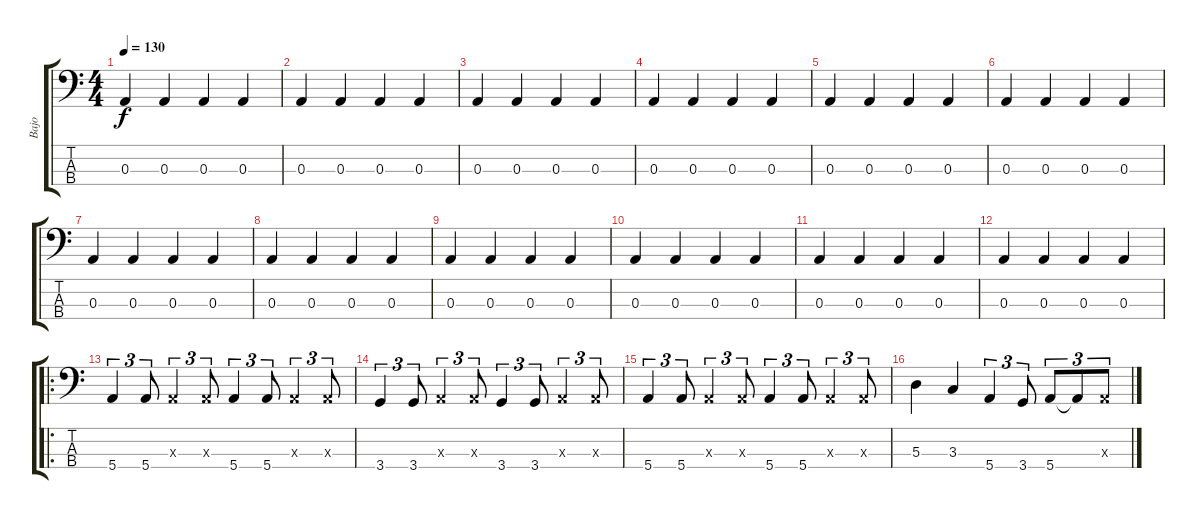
\track ("Bajo" "Bajo") {instrument electricbassfinger}
\staff {score tabs}
\tuning (G2 D2 A1 E1) {hide}
\ts (4 4)
\tempo 130
\tempo 135
\tempo 130
\clef f4
\ks c
0.3.4{dy f volume 0 instrument electricbassfinger} 0.3.4{volume 16} 0.3.4 0.3.4 |
0.3.4 0.3.4 0.3.4 0.3.4 |
0.3.4 0.3.4 0.3.4 0.3.4 |
0.3.4 0.3.4 0.3.4 0.3.4 |
0.3.4 0.3.4 0.3.4 0.3.4 |
0.3.4 0.3.4 0.3.4 0.3.4 |
0.3.4 0.3.4 0.3.4 0.3.4 |
0.3.4 0.3.4 0.3.4 0.3.4 |
0.3.4 0.3.4 0.3.4 0.3.4 |
0.3.4 0.3.4 0.3.4 0.3.4 |
0.3.4 0.3.4 0.3.4 0.3.4 |
0.3.4 0.3.4 0.3.4 0.3.4 |
\ro
5.4.4{tu (3 2)} 5.4.8{tu (3 2)} 0.3{x}.4{tu (3 2)} 0.3{x}.8{tu (3 2)} 5.4.4{tu (3 2)} 5.4.8{tu (3 2)} 0.3{x}.4{tu (3 2)} 0.3{x}.8{tu (3 2)} |
3.4.4{tu (3 2)} 3.4.8{tu (3 2)} 0.3{x}.4{tu (3 2)} 0.3{x}.8{tu (3 2)} 3.4.4{tu (3 2)} 3.4.8{tu (3 2)} 0.3{x}.4{tu (3 2)} 0.3{x}.8{tu (3 2)} |
5.4.4{tu (3 2)} 5.4.8{tu (3 2)} 0.3{x}.4{tu (3 2)} 0.3{x}.8{tu (3 2)} 5.4.4{tu (3 2)} 5.4.8{tu (3 2)} 0.3{x}.4{tu (3 2)} 0.3{x}.8{tu (3 2)} |
5.3.4 3.3.4 5.4.4{tu (3 2)} 3.4.8{tu (3 2)} 5.4.8{tu (3 2)} 5.4{t}.8{tu (3 2)} 0.3{x}.8{tu (3 2)}
